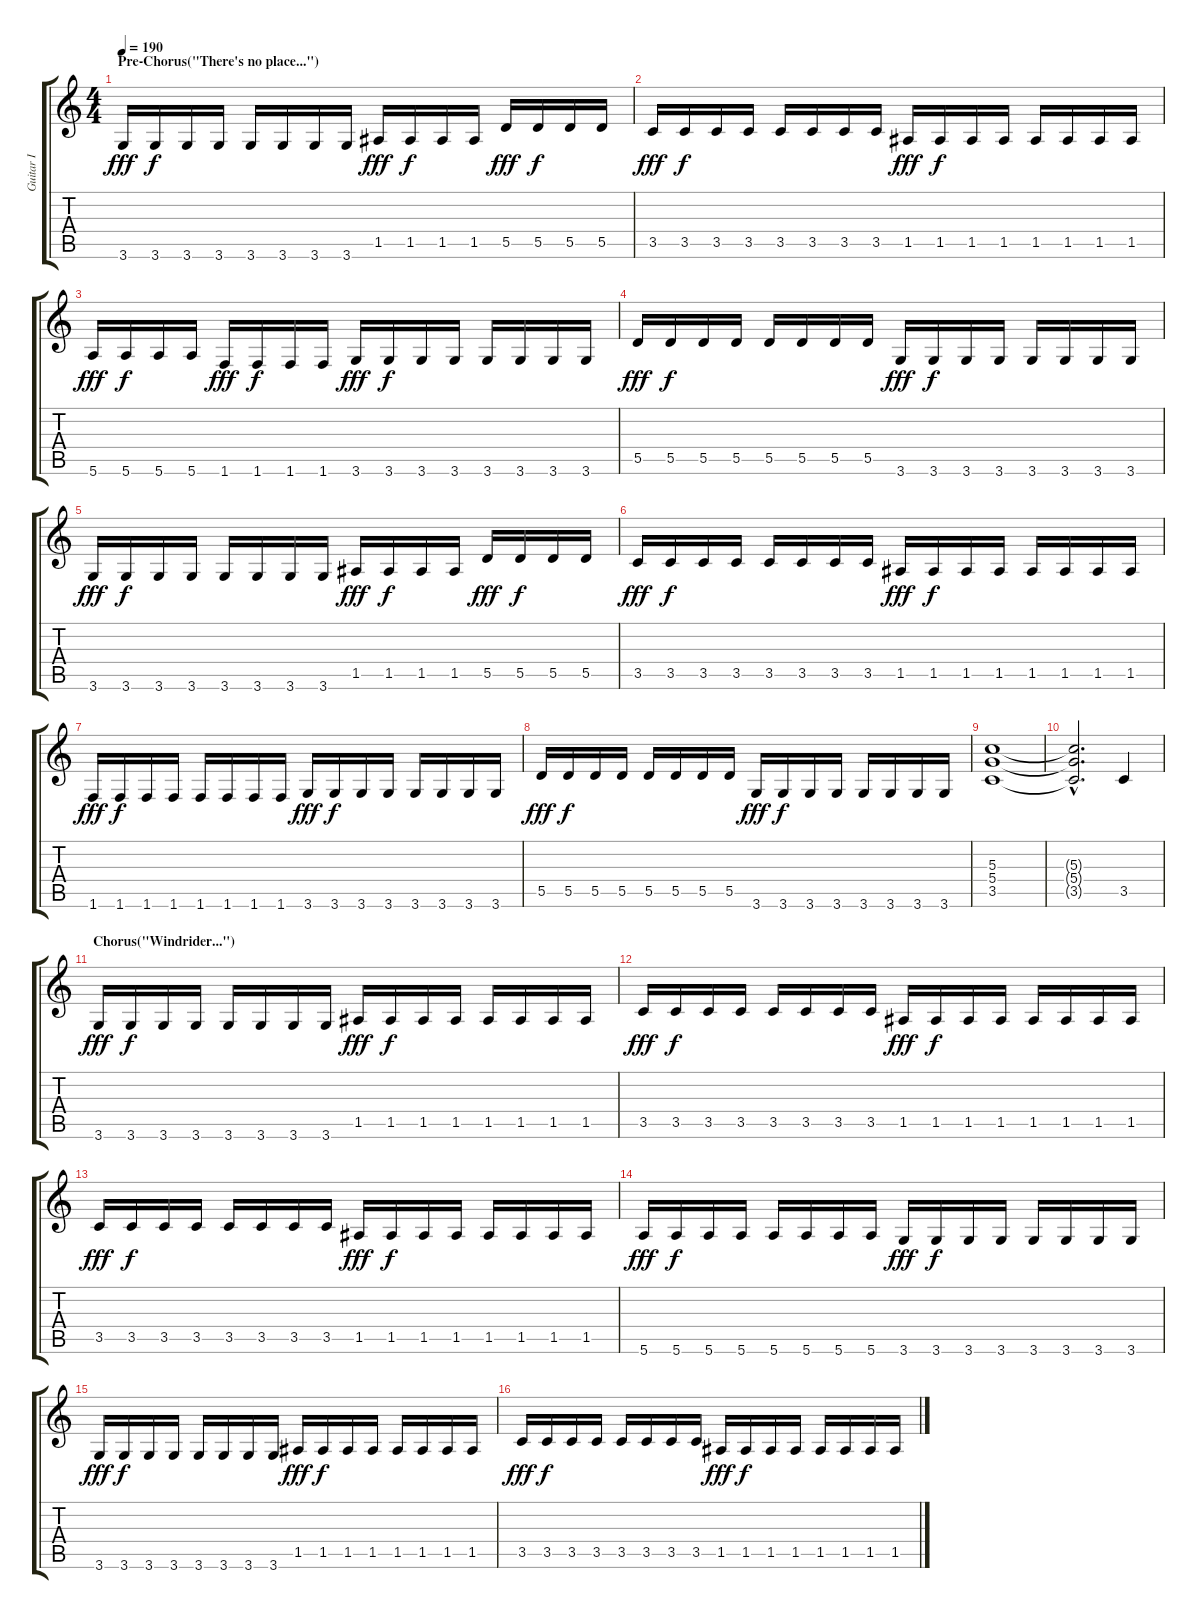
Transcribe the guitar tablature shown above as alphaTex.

\track ("Guitar I" "Guitar I") {instrument overdrivenguitar}
\staff {score tabs}
\tuning (E4 B3 G3 D3 A2 E2) {hide}
\ts (4 4)
\section ("" "Pre-Chorus(\"There's no place...\")")
\tempo 190
\clef g2
\ks c
3.6.16{dy fff} 3.6.16{dy f} 3.6.16 3.6.16 3.6.16 3.6.16 3.6.16 3.6.16 1.5.16{dy fff} 1.5.16{dy f} 1.5.16 1.5.16 5.5.16{dy fff} 5.5.16{dy f} 5.5.16 5.5.16 |
3.5.16{dy fff} 3.5.16{dy f} 3.5.16 3.5.16 3.5.16 3.5.16 3.5.16 3.5.16 1.5.16{dy fff} 1.5.16{dy f} 1.5.16 1.5.16 1.5.16 1.5.16 1.5.16 1.5.16 |
5.6.16{dy fff} 5.6.16{dy f} 5.6.16 5.6.16 1.6.16{dy fff} 1.6.16{dy f} 1.6.16 1.6.16 3.6.16{dy fff} 3.6.16{dy f} 3.6.16 3.6.16 3.6.16 3.6.16 3.6.16 3.6.16 |
5.5.16{dy fff} 5.5.16{dy f} 5.5.16 5.5.16 5.5.16 5.5.16 5.5.16 5.5.16 3.6.16{dy fff} 3.6.16{dy f} 3.6.16 3.6.16 3.6.16 3.6.16 3.6.16 3.6.16 |
3.6.16{dy fff} 3.6.16{dy f} 3.6.16 3.6.16 3.6.16 3.6.16 3.6.16 3.6.16 1.5.16{dy fff} 1.5.16{dy f} 1.5.16 1.5.16 5.5.16{dy fff} 5.5.16{dy f} 5.5.16 5.5.16 |
3.5.16{dy fff} 3.5.16{dy f} 3.5.16 3.5.16 3.5.16 3.5.16 3.5.16 3.5.16 1.5.16{dy fff} 1.5.16{dy f} 1.5.16 1.5.16 1.5.16 1.5.16 1.5.16 1.5.16 |
1.6.16{dy fff} 1.6.16{dy f} 1.6.16 1.6.16 1.6.16 1.6.16 1.6.16 1.6.16 3.6.16{dy fff} 3.6.16{dy f} 3.6.16 3.6.16 3.6.16 3.6.16 3.6.16 3.6.16 |
5.5.16{dy fff} 5.5.16{dy f} 5.5.16 5.5.16 5.5.16 5.5.16 5.5.16 5.5.16 3.6.16{dy fff} 3.6.16{dy f} 3.6.16 3.6.16 3.6.16 3.6.16 3.6.16 3.6.16 |
(5.3 5.4 3.5).1 |
(5.3{hac t} 5.4{hac t} 3.5{hac t}).2{d} 3.5.4 |
\section ("" "Chorus(\"Windrider...\")")
3.6.16{dy fff} 3.6.16{dy f} 3.6.16 3.6.16 3.6.16 3.6.16 3.6.16 3.6.16 1.5.16{dy fff} 1.5.16{dy f} 1.5.16 1.5.16 1.5.16 1.5.16 1.5.16 1.5.16 |
3.5.16{dy fff} 3.5.16{dy f} 3.5.16 3.5.16 3.5.16 3.5.16 3.5.16 3.5.16 1.5.16{dy fff} 1.5.16{dy f} 1.5.16 1.5.16 1.5.16 1.5.16 1.5.16 1.5.16 |
3.5.16{dy fff} 3.5.16{dy f} 3.5.16 3.5.16 3.5.16 3.5.16 3.5.16 3.5.16 1.5.16{dy fff} 1.5.16{dy f} 1.5.16 1.5.16 1.5.16 1.5.16 1.5.16 1.5.16 |
5.6.16{dy fff} 5.6.16{dy f} 5.6.16 5.6.16 5.6.16 5.6.16 5.6.16 5.6.16 3.6.16{dy fff} 3.6.16{dy f} 3.6.16 3.6.16 3.6.16 3.6.16 3.6.16 3.6.16 |
3.6.16{dy fff} 3.6.16{dy f} 3.6.16 3.6.16 3.6.16 3.6.16 3.6.16 3.6.16 1.5.16{dy fff} 1.5.16{dy f} 1.5.16 1.5.16 1.5.16 1.5.16 1.5.16 1.5.16 |
3.5.16{dy fff} 3.5.16{dy f} 3.5.16 3.5.16 3.5.16 3.5.16 3.5.16 3.5.16 1.5.16{dy fff} 1.5.16{dy f} 1.5.16 1.5.16 1.5.16 1.5.16 1.5.16 1.5.16
